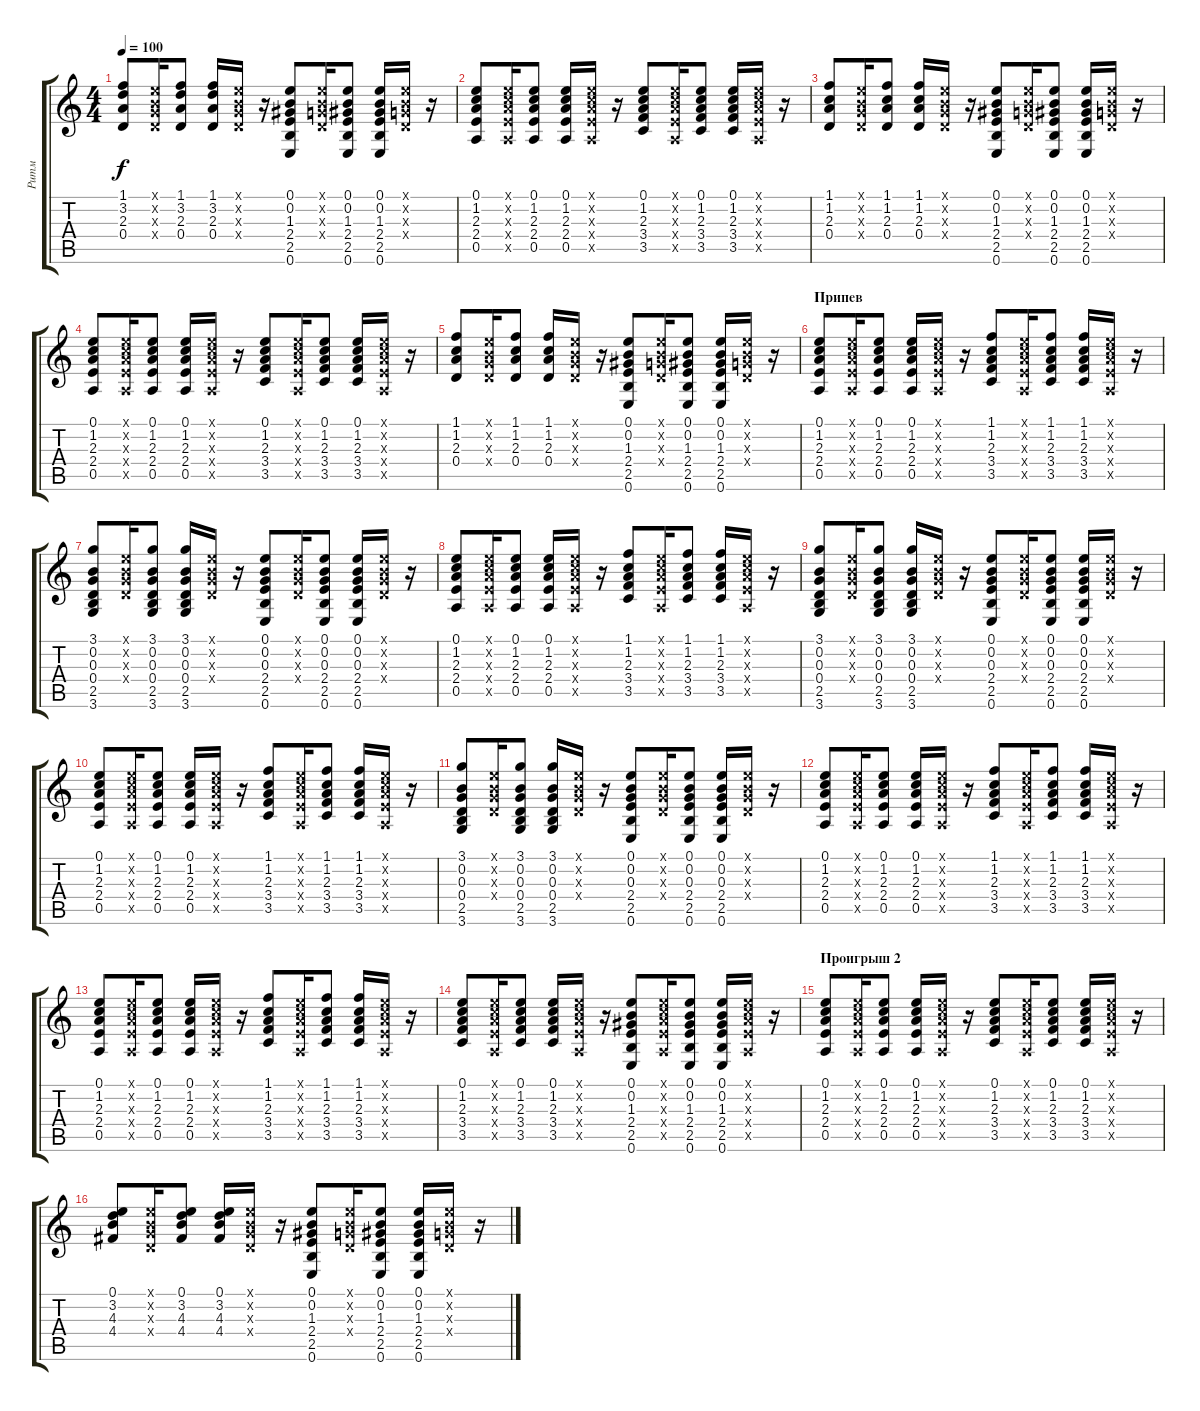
\track ("Ритм" "Ритм") {instrument acousticguitarsteel}
\staff {score tabs}
\tuning (E4 B3 G3 D3 A2 E2) {hide}
\ts (4 4)
\tempo 100
\clef g2
\ks c
(1.1 3.2 2.3 0.4).8{dy f} (0.1{x} 0.2{x} 0.3{x} 0.4{x}).16 (1.1 3.2 2.3 0.4).8 (1.1 3.2 2.3 0.4).16 (0.1{x} 0.2{x} 0.3{x} 0.4{x}).16 r.16 (0.1 0.2 1.3 2.4 2.5 0.6).8 (0.1{x} 0.2{x} 0.3{x} 0.4{x}).16 (0.1 0.2 1.3 2.4 2.5 0.6).8 (0.1 0.2 1.3 2.4 2.5 0.6).16 (0.1{x} 0.2{x} 0.3{x} 0.4{x}).16 r.16 |
(0.1 1.2 2.3 2.4 0.5).8 (0.1{x} 1.2{x} 2.3{x} 2.4{x} 0.5{x}).16 (0.1 1.2 2.3 2.4 0.5).8 (0.1 1.2 2.3 2.4 0.5).16 (0.1{x} 1.2{x} 2.3{x} 2.4{x} 0.5{x}).16 r.16 (0.1 1.2 2.3 3.4 3.5).8 (0.1{x} 1.2{x} 2.3{x} 2.4{x} 0.5{x}).16 (0.1 1.2 2.3 3.4 3.5).8 (0.1 1.2 2.3 3.4 3.5).16 (0.1{x} 1.2{x} 2.3{x} 2.4{x} 0.5{x}).16 r.16 |
(1.1 1.2 2.3 0.4).8 (0.1{x} 0.2{x} 0.3{x} 0.4{x}).16 (1.1 1.2 2.3 0.4).8 (1.1 1.2 2.3 0.4).16 (0.1{x} 0.2{x} 0.3{x} 0.4{x}).16 r.16 (0.1 0.2 1.3 2.4 2.5 0.6).8 (0.1{x} 0.2{x} 0.3{x} 0.4{x}).16 (0.1 0.2 1.3 2.4 2.5 0.6).8 (0.1 0.2 1.3 2.4 2.5 0.6).16 (0.1{x} 0.2{x} 0.3{x} 0.4{x}).16 r.16 |
(0.1 1.2 2.3 2.4 0.5).8 (0.1{x} 1.2{x} 2.3{x} 2.4{x} 0.5{x}).16 (0.1 1.2 2.3 2.4 0.5).8 (0.1 1.2 2.3 2.4 0.5).16 (0.1{x} 1.2{x} 2.3{x} 2.4{x} 0.5{x}).16 r.16 (0.1 1.2 2.3 3.4 3.5).8 (0.1{x} 1.2{x} 2.3{x} 2.4{x} 0.5{x}).16 (0.1 1.2 2.3 3.4 3.5).8 (0.1 1.2 2.3 3.4 3.5).16 (0.1{x} 1.2{x} 2.3{x} 2.4{x} 0.5{x}).16 r.16 |
(1.1 1.2 2.3 0.4).8 (0.1{x} 0.2{x} 0.3{x} 0.4{x}).16 (1.1 1.2 2.3 0.4).8 (1.1 1.2 2.3 0.4).16 (0.1{x} 0.2{x} 0.3{x} 0.4{x}).16 r.16 (0.1 0.2 1.3 2.4 2.5 0.6).8 (0.1{x} 0.2{x} 0.3{x} 0.4{x}).16 (0.1 0.2 1.3 2.4 2.5 0.6).8 (0.1 0.2 1.3 2.4 2.5 0.6).16 (0.1{x} 0.2{x} 0.3{x} 0.4{x}).16 r.16 |
\section ("" "Припев")
(0.1 1.2 2.3 2.4 0.5).8 (0.1{x} 1.2{x} 2.3{x} 2.4{x} 0.5{x}).16 (0.1 1.2 2.3 2.4 0.5).8 (0.1 1.2 2.3 2.4 0.5).16 (0.1{x} 1.2{x} 2.3{x} 2.4{x} 0.5{x}).16 r.16 (1.1 1.2 2.3 3.4 3.5).8 (0.1{x} 1.2{x} 2.3{x} 2.4{x} 0.5{x}).16 (1.1 1.2 2.3 3.4 3.5).8 (1.1 1.2 2.3 3.4 3.5).16 (0.1{x} 1.2{x} 2.3{x} 2.4{x} 0.5{x}).16 r.16 |
(3.1 0.2 0.3 0.4 2.5 3.6).8 (0.1{x} 0.2{x} 0.3{x} 0.4{x}).16 (3.1 0.2 0.3 0.4 2.5 3.6).8 (3.1 0.2 0.3 0.4 2.5 3.6).16 (0.1{x} 0.2{x} 0.3{x} 0.4{x}).16 r.16 (0.1 0.2 0.3 2.4 2.5 0.6).8 (0.1{x} 0.2{x} 0.3{x} 0.4{x}).16 (0.1 0.2 0.3 2.4 2.5 0.6).8 (0.1 0.2 0.3 2.4 2.5 0.6).16 (0.1{x} 0.2{x} 0.3{x} 0.4{x}).16 r.16 |
(0.1 1.2 2.3 2.4 0.5).8 (0.1{x} 1.2{x} 2.3{x} 2.4{x} 0.5{x}).16 (0.1 1.2 2.3 2.4 0.5).8 (0.1 1.2 2.3 2.4 0.5).16 (0.1{x} 1.2{x} 2.3{x} 2.4{x} 0.5{x}).16 r.16 (1.1 1.2 2.3 3.4 3.5).8 (0.1{x} 1.2{x} 2.3{x} 2.4{x} 0.5{x}).16 (1.1 1.2 2.3 3.4 3.5).8 (1.1 1.2 2.3 3.4 3.5).16 (0.1{x} 1.2{x} 2.3{x} 2.4{x} 0.5{x}).16 r.16 |
(3.1 0.2 0.3 0.4 2.5 3.6).8 (0.1{x} 0.2{x} 0.3{x} 0.4{x}).16 (3.1 0.2 0.3 0.4 2.5 3.6).8 (3.1 0.2 0.3 0.4 2.5 3.6).16 (0.1{x} 0.2{x} 0.3{x} 0.4{x}).16 r.16 (0.1 0.2 0.3 2.4 2.5 0.6).8 (0.1{x} 0.2{x} 0.3{x} 0.4{x}).16 (0.1 0.2 0.3 2.4 2.5 0.6).8 (0.1 0.2 0.3 2.4 2.5 0.6).16 (0.1{x} 0.2{x} 0.3{x} 0.4{x}).16 r.16 |
(0.1 1.2 2.3 2.4 0.5).8 (0.1{x} 1.2{x} 2.3{x} 2.4{x} 0.5{x}).16 (0.1 1.2 2.3 2.4 0.5).8 (0.1 1.2 2.3 2.4 0.5).16 (0.1{x} 1.2{x} 2.3{x} 2.4{x} 0.5{x}).16 r.16 (1.1 1.2 2.3 3.4 3.5).8 (0.1{x} 1.2{x} 2.3{x} 2.4{x} 0.5{x}).16 (1.1 1.2 2.3 3.4 3.5).8 (1.1 1.2 2.3 3.4 3.5).16 (0.1{x} 1.2{x} 2.3{x} 2.4{x} 0.5{x}).16 r.16 |
(3.1 0.2 0.3 0.4 2.5 3.6).8 (0.1{x} 0.2{x} 0.3{x} 0.4{x}).16 (3.1 0.2 0.3 0.4 2.5 3.6).8 (3.1 0.2 0.3 0.4 2.5 3.6).16 (0.1{x} 0.2{x} 0.3{x} 0.4{x}).16 r.16 (0.1 0.2 0.3 2.4 2.5 0.6).8 (0.1{x} 0.2{x} 0.3{x} 0.4{x}).16 (0.1 0.2 0.3 2.4 2.5 0.6).8 (0.1 0.2 0.3 2.4 2.5 0.6).16 (0.1{x} 0.2{x} 0.3{x} 0.4{x}).16 r.16 |
(0.1 1.2 2.3 2.4 0.5).8 (0.1{x} 1.2{x} 2.3{x} 2.4{x} 0.5{x}).16 (0.1 1.2 2.3 2.4 0.5).8 (0.1 1.2 2.3 2.4 0.5).16 (0.1{x} 1.2{x} 2.3{x} 2.4{x} 0.5{x}).16 r.16 (1.1 1.2 2.3 3.4 3.5).8 (0.1{x} 1.2{x} 2.3{x} 2.4{x} 0.5{x}).16 (1.1 1.2 2.3 3.4 3.5).8 (1.1 1.2 2.3 3.4 3.5).16 (0.1{x} 1.2{x} 2.3{x} 2.4{x} 0.5{x}).16 r.16 |
(0.1 1.2 2.3 2.4 0.5).8 (0.1{x} 1.2{x} 2.3{x} 2.4{x} 0.5{x}).16 (0.1 1.2 2.3 2.4 0.5).8 (0.1 1.2 2.3 2.4 0.5).16 (0.1{x} 1.2{x} 2.3{x} 2.4{x} 0.5{x}).16 r.16 (1.1 1.2 2.3 3.4 3.5).8 (0.1{x} 1.2{x} 2.3{x} 2.4{x} 0.5{x}).16 (1.1 1.2 2.3 3.4 3.5).8 (1.1 1.2 2.3 3.4 3.5).16 (0.1{x} 1.2{x} 2.3{x} 2.4{x} 0.5{x}).16 r.16 |
(0.1 1.2 2.3 3.4 3.5).8 (0.1{x} 1.2{x} 2.3{x} 2.4{x} 0.5{x}).16 (0.1 1.2 2.3 3.4 3.5).8 (0.1 1.2 2.3 3.4 3.5).16 (0.1{x} 1.2{x} 2.3{x} 2.4{x} 0.5{x}).16 r.16 (0.1 0.2 1.3 2.4 2.5 0.6).8 (0.1{x} 1.2{x} 2.3{x} 2.4{x} 0.5{x}).16 (0.1 0.2 1.3 2.4 2.5 0.6).8 (0.1 0.2 1.3 2.4 2.5 0.6).16 (0.1{x} 1.2{x} 2.3{x} 2.4{x} 0.5{x}).16 r.16 |
\section ("" "Проигрыш 2")
(0.1 1.2 2.3 2.4 0.5).8 (0.1{x} 1.2{x} 2.3{x} 2.4{x} 0.5{x}).16 (0.1 1.2 2.3 2.4 0.5).8 (0.1 1.2 2.3 2.4 0.5).16 (0.1{x} 1.2{x} 2.3{x} 2.4{x} 0.5{x}).16 r.16 (0.1 1.2 2.3 3.4 3.5).8 (0.1{x} 1.2{x} 2.3{x} 2.4{x} 0.5{x}).16 (0.1 1.2 2.3 3.4 3.5).8 (0.1 1.2 2.3 3.4 3.5).16 (0.1{x} 1.2{x} 2.3{x} 2.4{x} 0.5{x}).16 r.16 |
(0.1 3.2 4.3 4.4).8 (0.1{x} 0.2{x} 0.3{x} 0.4{x}).16 (0.1 3.2 4.3 4.4).8 (0.1 3.2 4.3 4.4).16 (0.1{x} 0.2{x} 0.3{x} 0.4{x}).16 r.16 (0.1 0.2 1.3 2.4 2.5 0.6).8 (0.1{x} 0.2{x} 0.3{x} 0.4{x}).16 (0.1 0.2 1.3 2.4 2.5 0.6).8 (0.1 0.2 1.3 2.4 2.5 0.6).16 (0.1{x} 0.2{x} 0.3{x} 0.4{x}).16 r.16
